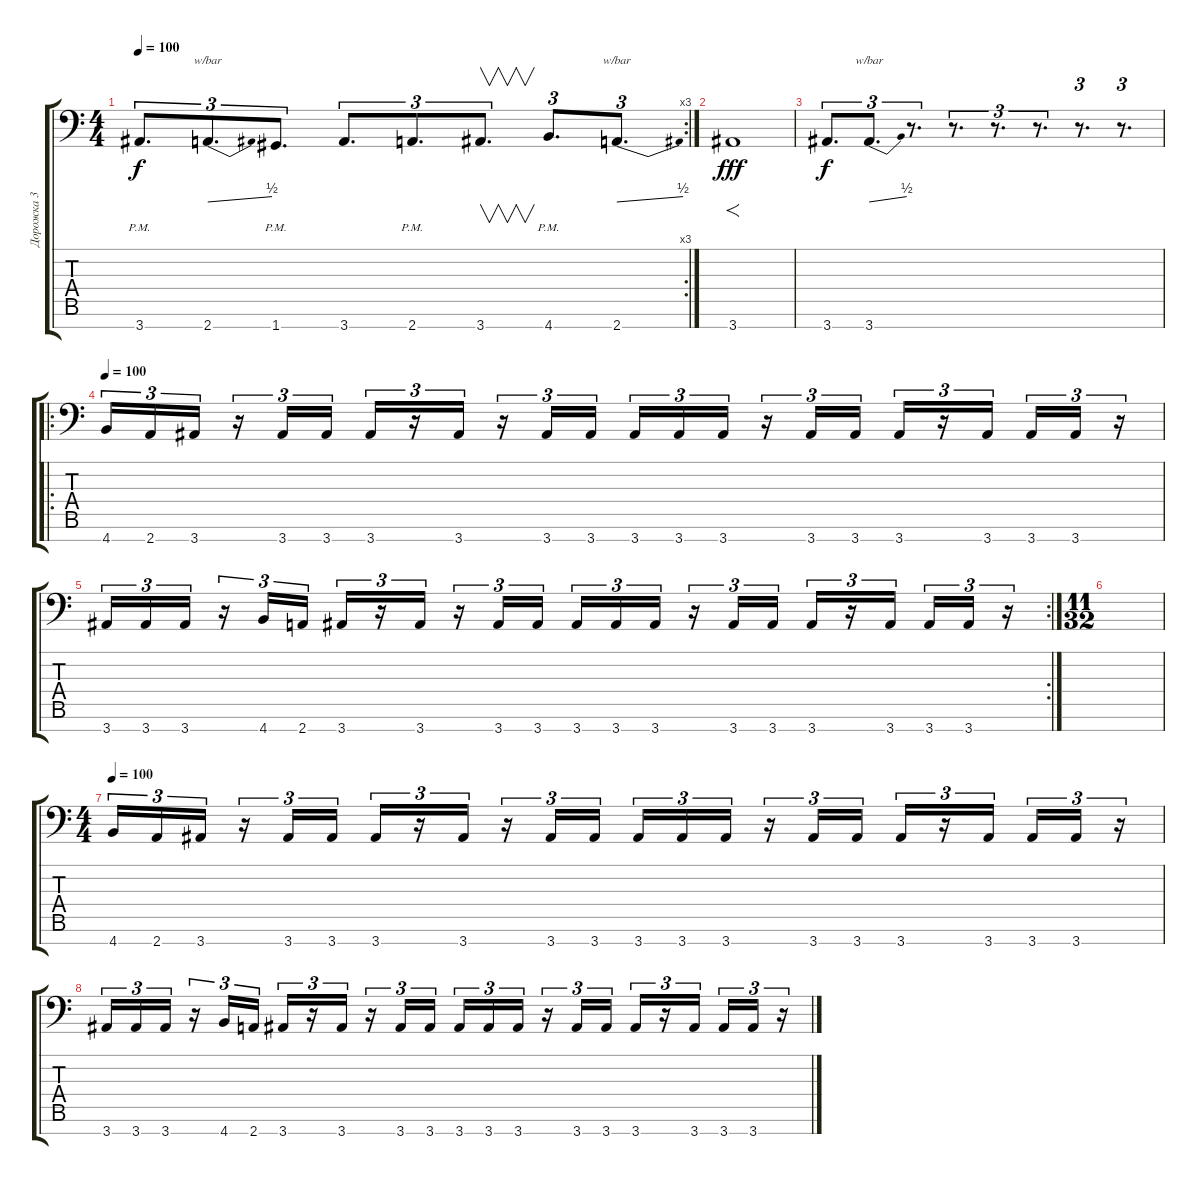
\track ("Дорожка 3" "Дорожка 3") {instrument distortionguitar}
\staff {score tabs}
\tuning (C4 G3 Eb3 Bb2 F2 C2 G1) {hide}
\rc 3
\ts (4 4)
\tempo 100
\clef f4
\ks c
3.7{pm}.8{d tu (3 2) dy f} 2.7.8{d tu (3 2) tbe (dive default 0 0 60 2)} 1.7{pm}.8{d tu (3 2)} 3.7.8{d tu (3 2)} 2.7{pm}.8{d tu (3 2)} 3.7.8{v d tu (3 2)} 4.7{pm}.8{d tu (3 2)} 2.7.8{d tu (3 2) tbe (dive default 0 0 60 2)} |
3.7.1{f dy fff instrument lead7fifths} |
3.7.8{d tu (3 2) dy f instrument distortionguitar} 3.7.8{d tu (3 2) tbe (dive default 0 0 60 2)} r.8{d tu (3 2)} r.8{d tu (3 2)} r.8{d tu (3 2)} r.8{d tu (3 2)} r.8{d tu (3 2)} r.8{d tu (3 2)} |
\ro
\tempo 100
4.7.16{tu (3 2)} 2.7.16{tu (3 2)} 3.7.16{tu (3 2)} r.16{tu (3 2)} 3.7.16{tu (3 2)} 3.7.16{tu (3 2)} 3.7.16{tu (3 2)} r.16{tu (3 2)} 3.7.16{tu (3 2)} r.16{tu (3 2)} 3.7.16{tu (3 2)} 3.7.16{tu (3 2)} 3.7.16{tu (3 2)} 3.7.16{tu (3 2)} 3.7.16{tu (3 2)} r.16{tu (3 2)} 3.7.16{tu (3 2)} 3.7.16{tu (3 2)} 3.7.16{tu (3 2)} r.16{tu (3 2)} 3.7.16{tu (3 2) beam splitsecondary} 3.7.16{tu (3 2)} 3.7.16{tu (3 2)} r.16{tu (3 2)} |
\rc 2
3.7.16{tu (3 2)} 3.7.16{tu (3 2)} 3.7.16{tu (3 2)} r.16{tu (3 2)} 4.7.16{tu (3 2)} 2.7.16{tu (3 2)} 3.7.16{tu (3 2)} r.16{tu (3 2)} 3.7.16{tu (3 2)} r.16{tu (3 2)} 3.7.16{tu (3 2)} 3.7.16{tu (3 2)} 3.7.16{tu (3 2)} 3.7.16{tu (3 2)} 3.7.16{tu (3 2)} r.16{tu (3 2)} 3.7.16{tu (3 2)} 3.7.16{tu (3 2)} 3.7.16{tu (3 2)} r.16{tu (3 2)} 3.7.16{tu (3 2) beam splitsecondary} 3.7.16{tu (3 2)} 3.7.16{tu (3 2)} r.16{tu (3 2)} |
\ts (11 32)
|
\ts (4 4)
\tempo 100
4.7.16{tu (3 2)} 2.7.16{tu (3 2)} 3.7.16{tu (3 2)} r.16{tu (3 2)} 3.7.16{tu (3 2)} 3.7.16{tu (3 2)} 3.7.16{tu (3 2)} r.16{tu (3 2)} 3.7.16{tu (3 2)} r.16{tu (3 2)} 3.7.16{tu (3 2)} 3.7.16{tu (3 2)} 3.7.16{tu (3 2)} 3.7.16{tu (3 2)} 3.7.16{tu (3 2)} r.16{tu (3 2)} 3.7.16{tu (3 2)} 3.7.16{tu (3 2)} 3.7.16{tu (3 2)} r.16{tu (3 2)} 3.7.16{tu (3 2) beam splitsecondary} 3.7.16{tu (3 2)} 3.7.16{tu (3 2)} r.16{tu (3 2)} |
3.7.16{tu (3 2)} 3.7.16{tu (3 2)} 3.7.16{tu (3 2)} r.16{tu (3 2)} 4.7.16{tu (3 2)} 2.7.16{tu (3 2)} 3.7.16{tu (3 2)} r.16{tu (3 2)} 3.7.16{tu (3 2)} r.16{tu (3 2)} 3.7.16{tu (3 2)} 3.7.16{tu (3 2)} 3.7.16{tu (3 2)} 3.7.16{tu (3 2)} 3.7.16{tu (3 2)} r.16{tu (3 2)} 3.7.16{tu (3 2)} 3.7.16{tu (3 2)} 3.7.16{tu (3 2)} r.16{tu (3 2)} 3.7.16{tu (3 2) beam splitsecondary} 3.7.16{tu (3 2)} 3.7.16{tu (3 2)} r.16{tu (3 2)}
